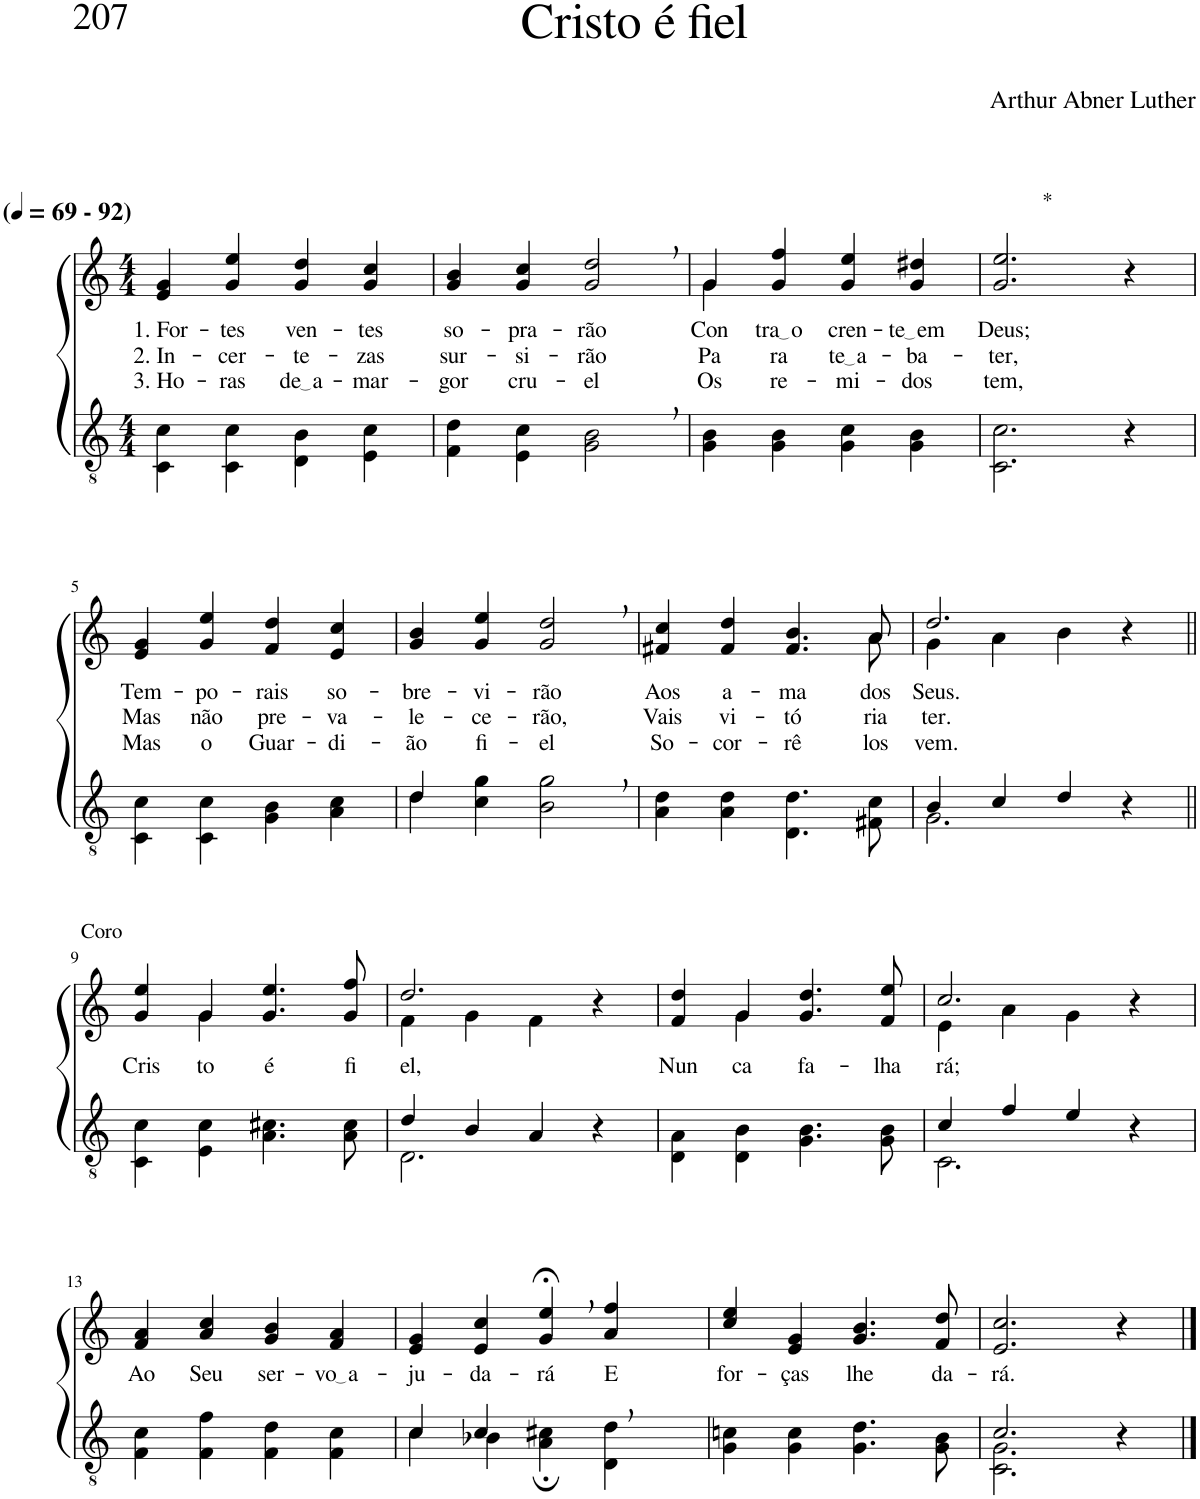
**kern	**kern	**text	**text	**text
*part2	*part1	*part1	*part1	*part1
*staff2	*staff1	*staff1	*staff1	*staff1
*I"Parte III e IV	*I"Parte I e II	*	*	*
*clefGv2	*clefG2	*	*	*
*Trd3c5	*Trd3c5	*	*	*
*k[]	*k[]	*	*	*
*M4/4	*M4/4	*	*	*
*MM69	*MM69	*	*	*
=1	=1	=1	=1	=1
!	!LO:TX:a:B:t=(	!	!	!
!	!LO:TX:a:B:t=- 92)	!	!	!
!	!	!LO:LY:b	!LO:LY:b	!LO:LY:b
4C\ 4c\	4e/ 4g/	1. For-	2. In-	3. Ho-
!	!	!LO:LY:b	!LO:LY:b	!LO:LY:b
4C\ 4c\	4g/ 4ee/	-tes	-cer-	-ras
!	!	!LO:LY:b	!LO:LY:b	!LO:LY:b
4D\ 4B\	4g/ 4dd/	ven-	-te-	de a
!	!	!LO:LY:b	!LO:LY:b	!LO:LY:b
4E\ 4c\	4g/ 4cc/	-tes	-zas	-mar-
=2	=2	=2	=2	=2
!	!	!LO:LY:b	!LO:LY:b	!LO:LY:b
4F\ 4d\	4g/ 4b/	so-	sur-	-gor
!	!	!LO:LY:b	!LO:LY:b	!LO:LY:b
4E\ 4c\	4g/ 4cc/	-pra-	-si-	cru-
!	!	!LO:LY:b	!LO:LY:b	!LO:LY:b
2G\, 2B\,	2g/, 2dd/,	-rão	-rão	-el
=3	=3	=3	=3	=3
*	*^	*	*	*
!	!	!	!LO:LY:b	!LO:LY:b	!LO:LY:b
4G\ 4B\	4g/	4g\	Con-	Pa-	Os
!	!	!	!LO:LY:b	!LO:LY:b	!LO:LY:b
4G\ 4B\	4g/ 4ff/	2.ryy	tra o	-ra	re-
!	!	!	!LO:LY:b	!LO:LY:b	!LO:LY:b
4G\ 4c\	4g/ 4ee/	.	cren-	te a	-mi-
!	!	!	!LO:LY:b	!LO:LY:b	!LO:LY:b
4G\ 4B\	4g/ 4dd#X/	.	te em	-ba-	-dos
*	*v	*v	*	*	*
=4	=4	=4	=4	=4
!	!LO:TX:a:t=*	!	!	!
!	!	!LO:LY:b	!LO:LY:b	!LO:LY:b
2.C\ 2.c\	2.g/ 2.ee/	Deus;	-ter,	tem,
4r	4r	.	.	.
!!LO:LB:g=z
=5	=5	=5	=5	=5
!	!	!LO:LY:b	!LO:LY:b	!LO:LY:b
4C\ 4c\	4e/ 4g/	Tem-	Mas	Mas
!	!	!LO:LY:b	!LO:LY:b	!LO:LY:b
4C\ 4c\	4g/ 4ee/	-po-	não	o
!	!	!LO:LY:b	!LO:LY:b	!LO:LY:b
4G\ 4B\	4f/ 4dd/	-rais	pre-	Guar-
!	!	!LO:LY:b	!LO:LY:b	!LO:LY:b
4A\ 4c\	4e/ 4cc/	so-	-va-	-di-
=6	=6	=6	=6	=6
*^	*	*	*	*
!	!	!	!LO:LY:b	!LO:LY:b	!LO:LY:b
4d\	4d/	4g/ 4b/	-bre-	-le-	-ão
!	!	!	!LO:LY:b	!LO:LY:b	!LO:LY:b
4c\ 4g\	2.ryy	4g/ 4ee/	-vi-	-ce-	fi-
!	!	!	!LO:LY:b	!LO:LY:b	!LO:LY:b
2B\, 2g\,	.	2g/, 2dd/,	-rão	-rão,	-el
*v	*v	*	*	*	*
=7	=7	=7	=7	=7
*	*^	*	*	*
!	!	!	!LO:LY:b	!LO:LY:b	!LO:LY:b
4A\ 4d\	2..ryy	4f#X/ 4cc/	Aos	Vais	So-
!	!	!	!LO:LY:b	!LO:LY:b	!LO:LY:b
4A\ 4d\	.	4f#/ 4dd/	a-	vi-	-cor-
!	!	!	!LO:LY:b	!LO:LY:b	!LO:LY:b
4.D\ 4.d\	.	4.f#/ 4.b/	-ma-	-tó-	-rê-
!	!	!	!LO:LY:b	!LO:LY:b	!LO:LY:b
8F#X\ 8c\	8a\	8a/	-dos	-ria	-los
=8	=8	=8	=8	=8	=8
*^	*	*	*	*	*
!	!	!	!	!LO:LY:b	!LO:LY:b	!LO:LY:b
4B/	2.G\	2.dd/	4g\	Seus.	ter.	vem.
4c/	.	.	4a\	.	.	.
4d/	.	.	4b\	.	.	.
4r	4ryy	4r	4ryy	.	.	.
!!LO:LB:g=z	!!
=9||	=9||	=9||	=9||	=9||	=9||	=9||
!	!	!LO:TX:a:t=Coro	!	!	!	!
!	!	!	!	!LO:LY:b	!	!
*v	*v	*	*	*	*	*
4C\ 4c\	4g/ 4ee/	4ryy	Cris	.	.
!	!	!	!LO:LY:b	!	!
4E\ 4c\	4g/	4g\	to	.	.
!	!	!	!LO:LY:b	!	!
4.A\ 4.c#X\	4.g/ 4.ee/	2ryy	é	.	.
!	!	!	!LO:LY:b	!	!
8A\ 8c#\	8g/ 8ff/	.	fi-	.	.
=10	=10	=10	=10	=10	=10
*^	*	*	*	*	*
!	!	!	!	!LO:LY:b	!	!
4d/	2.D\	2.dd/	4f\	-el,	.	.
4B/	.	.	4g\	.	.	.
4A/	.	.	4f\	.	.	.
4r	4ryy	4r	4ryy	.	.	.
=11	=11	=11	=11	=11	=11	=11
!	!	!	!	!LO:LY:b	!	!
*v	*v	*	*	*	*	*
4D\ 4A\	4f/ 4dd/	4ryy	Nun-	.	.
!	!	!	!LO:LY:b	!	!
4D\ 4B\	4g/	4g\	-ca	.	.
!	!	!	!LO:LY:b	!	!
4.G\ 4.B\	4.g/ 4.dd/	2ryy	fa-	.	.
!	!	!	!LO:LY:b	!	!
8G\ 8B\	8f/ 8ee/	.	-lha-	.	.
=12	=12	=12	=12	=12	=12
*^	*	*	*	*	*
!	!	!	!	!LO:LY:b	!	!
4c/	2.C\	2.cc/	4e\	-rá;	.	.
4f/	.	.	4a\	.	.	.
4e/	.	.	4g\	.	.	.
4r	4ryy	4r	4ryy	.	.	.
!!LO:LB:g=z
=13	=13	=13	=13	=13	=13	=13
!	!	!	!	!LO:LY:b	!	!
*v	*v	*	*	*	*	*
*	*v	*v	*	*	*
4F\ 4c\	4f/ 4a/	Ao	.	.
!	!	!LO:LY:b	!	!
4F\ 4f\	4a/ 4cc/	Seu	.	.
!	!	!LO:LY:b	!	!
4F\ 4d\	4g/ 4b/	ser-	.	.
!	!	!LO:LY:b	!	!
4F\ 4c\	4f/ 4a/	vo a	.	.
=14	=14	=14	=14	=14
*^	*	*	*	*
!	!	!	!LO:LY:b	!	!
4c/	4c\	4e/ 4g/	-ju-	.	.
!	!	!	!LO:LY:b	!	!
4c/	4B-X\	4e/ 4cc/	-da-	.	.
!	!	!	!LO:LY:b	!	!
2ryy	4A\; 4c#X\;	4g/;<, 4ee/;<,	-rá	.	.
!	!	!	!LO:LY:b	!	!
.	4D\ 4d\	4a/ 4ff/	E	.	.
=15	=15	=15	=15	=15	=15
!	!	!	!LO:LY:b	!	!
*v	*v	*	*	*	*
4G\ 4cn\	4cc/ 4ee/	for-	.	.
!	!	!LO:LY:b	!	!
4G\ 4c\	4e/ 4g/	-ças	.	.
!	!	!LO:LY:b	!	!
4.G\ 4.d\	4.g/ 4.b/	lhe	.	.
!	!	!LO:LY:b	!	!
8G\ 8B\	8f/ 8dd/	da-	.	.
=16	=16	=16	=16	=16
*^	*	*	*	*
!	!	!	!LO:LY:b	!	!
2.c/	2.C\ 2.G\	2.e/ 2.cc/	-rá.	.	.
4r	4ryy	4r	.	.	.
*v	*v	*	*	*	*
==	==	==	==	==
*-	*-	*-	*-	*-
